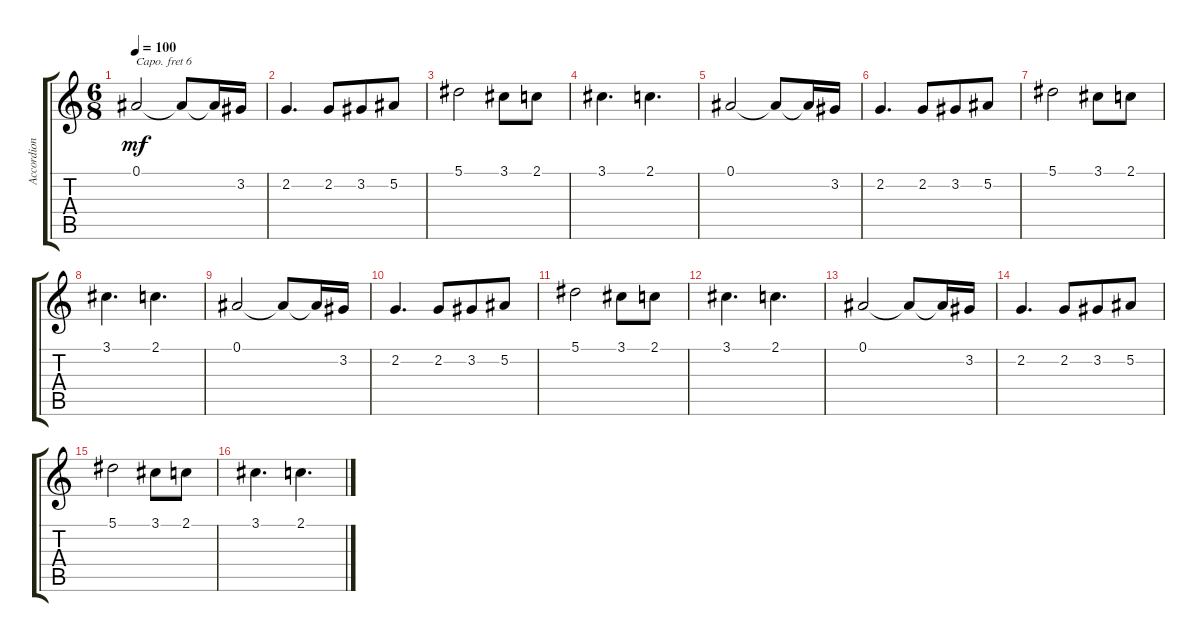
\track ("Accordion 2" "Accordion ") {instrument accordion}
\staff {score tabs}
\capo 6
\tuning (E4 B3 G3 D3 A2 E2) {hide}
\ts (6 8)
\tempo 100
\clef g2
\ks c
0.1.2{dy mf} 0.1{t}.8 0.1{t}.16 3.2.16 |
2.2.4{d} 2.2.8 3.2.8 5.2.8 |
5.1.2 3.1.8 2.1.8 |
3.1.4{d} 2.1.4{d} |
0.1.2 0.1{t}.8 0.1{t}.16 3.2.16 |
2.2.4{d} 2.2.8 3.2.8 5.2.8 |
5.1.2 3.1.8 2.1.8 |
3.1.4{d} 2.1.4{d} |
0.1.2 0.1{t}.8 0.1{t}.16 3.2.16 |
2.2.4{d} 2.2.8 3.2.8 5.2.8 |
5.1.2 3.1.8 2.1.8 |
3.1.4{d} 2.1.4{d} |
0.1.2 0.1{t}.8 0.1{t}.16 3.2.16 |
2.2.4{d} 2.2.8 3.2.8 5.2.8 |
5.1.2 3.1.8 2.1.8 |
3.1.4{d} 2.1.4{d}
